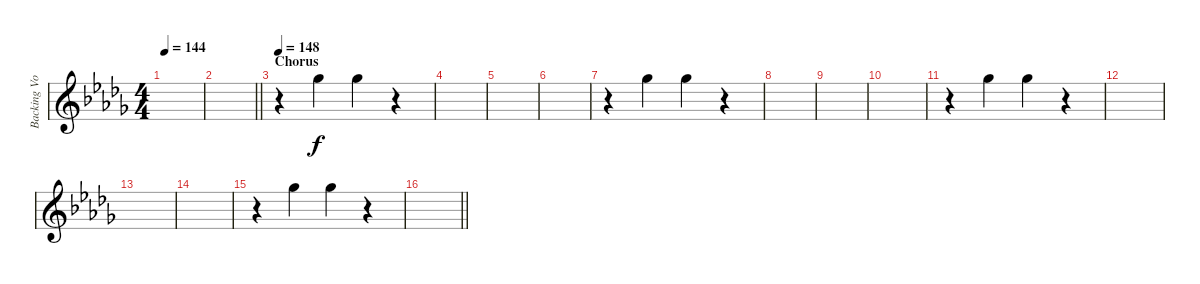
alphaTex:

\track ("Backing Vocals " "Backing Vo") {instrument distortionguitar}
\staff {score}
\tuning (E4 B3 G3 D3 A2 E2) {hide}
\ts (4 4)
\tempo 144
\clef g2
\ks db
|
\barLineRight lightlight
|
\section ("" "Chorus")
\tempo 148
r.4 11.3.4 11.3.4 r.4 |
|
|
|
r.4 11.3.4 11.3.4 r.4 |
|
|
|
r.4 11.3.4 11.3.4 r.4 |
|
|
|
r.4 11.3.4 11.3.4 r.4 |
\barLineRight lightlight
